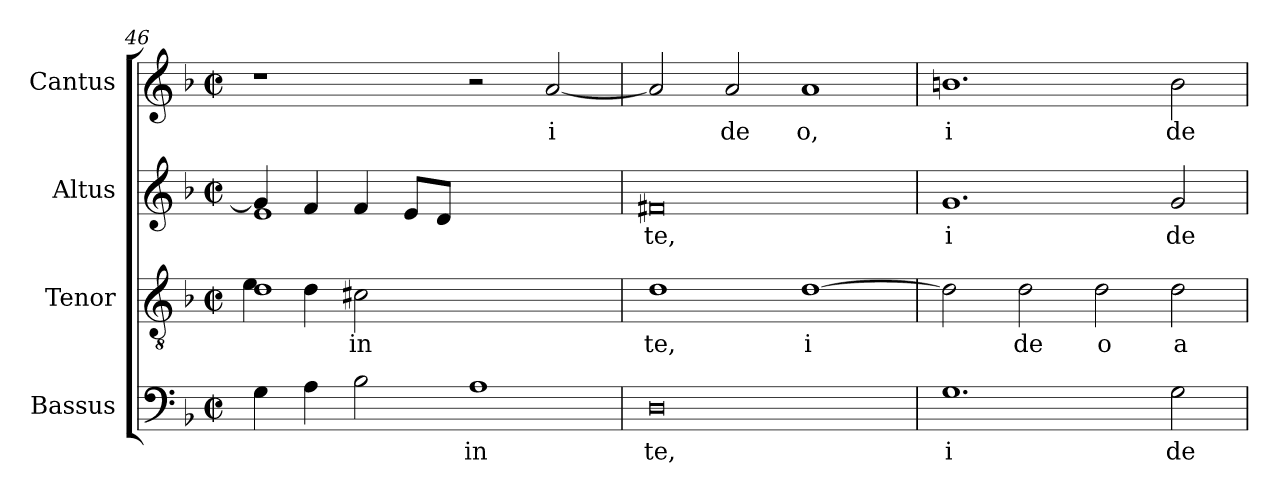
**kern	**text	**kern	**text	**kern	**text	**kern	**text
*part4	*part4	*part3	*part3	*part2	*part2	*part1	*part1
*staff4	*staff4	*staff3	*staff3	*staff2	*staff2	*staff1	*staff1
*I"Bassus	*	*I"Tenor	*	*I"Altus	*	*I"Cantus	*
!!LO:PB:g=z
*clefF4	*	*clefGv2	*	*clefG2	*	*clefG2	*
*k[b-]	*	*k[b-]	*	*k[b-]	*	*k[b-]	*
*F:	*	*F:	*	*F:	*	*F:	*
*M2/2	*	*M2/2	*	*M2/2	*	*M2/2	*
*met(c|)	*	*met(c|)	*	*met(c|)	*	*met(c|)	*
=46	=46	=46	=46	=46	=46	=46	=46
*	*	*^	*	*^	*	*	*
4G\	.	1d	4e\	.	4g/]	1e	.	1r	.
4A\	.	.	4d\	.	4f/	.	.	.	.
!	!	!	!	!LO:LY:b:cj	!	!	!	!	!
2B-\	.	.	2c#\	in	4f/	.	.	.	.
.	.	.	.	.	8e/L	.	.	.	.
.	.	.	.	.	8d/J	.	.	.	.
!	!LO:LY:b:cj	!	!	!	!	!	!	!	!
1A	in	1ryy	1ryy	.	1ryy	1ryy	.	2r	.
!	!	!	!	!	!	!	!	!	!LO:LY:b:rj
.	.	.	.	.	.	.	.	[<2a/	i
*	*	*v	*v	*	*	*	*	*	*
*	*	*	*	*v	*v	*	*	*
=47	=47	=47	=47	=47	=47	=47	=47
!	!LO:LY:b:cj	!	!LO:LY:b:cj	!	!LO:LY:b:cj	!	!
0D	te,	1d	te,	0f#X	te,	2a/]	.
!	!	!	!	!	!	!	!LO:LY:b:cj
.	.	.	.	.	.	2a/	de
!	!	!	!LO:LY:b:rj	!	!	!	!LO:LY:b:cj
.	.	[>1d	i	.	.	1a	o,
=48	=48	=48	=48	=48	=48	=48	=48
!	!LO:LY:b:cj	!	!	!	!LO:LY:b:cj	!	!LO:LY:b:cj
1.G	i	2d\]	.	1.g	i	1.bn	i
!	!	!	!LO:LY:b:cj	!	!	!	!
.	.	2d\	de	.	.	.	.
!	!	!	!LO:LY:b:cj	!	!	!	!
.	.	2d\	o	.	.	.	.
!	!LO:LY:b:cj	!	!LO:LY:b:cj	!	!LO:LY:b:cj	!	!LO:LY:b:cj
2G\	de	2d\	a	2g/	de	2b\	de
=	=	=	=	=	=	=	=
*-	*-	*-	*-	*-	*-	*-	*-
